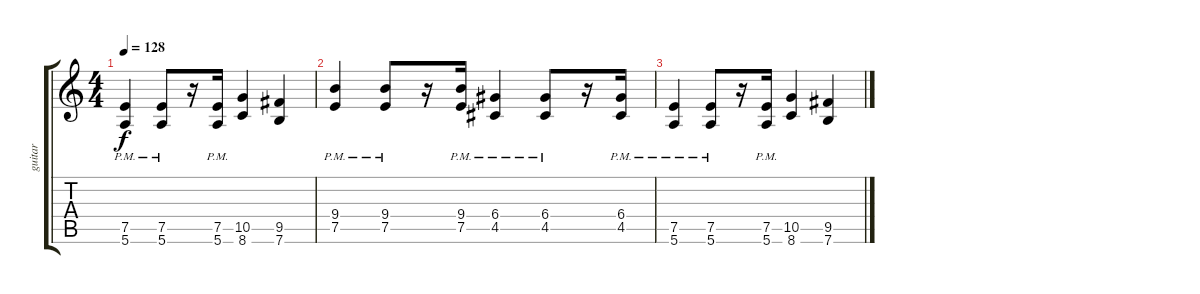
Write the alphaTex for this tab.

\track ("guitar" "guitar") {instrument overdrivenguitar}
\staff {score tabs}
\tuning (E4 B3 G3 D3 A2 E2) {hide}
\ts (4 4)
\tempo 128
\clef g2
\ks c
(7.5{pm} 5.6{pm}).4{dy f} (7.5{pm} 5.6{pm}).8 r.16 (7.5{pm} 5.6{pm}).16 (10.5 8.6).4 (9.5 7.6).4 |
(9.4{pm} 7.5{pm}).4 (9.4{pm} 7.5{pm}).8 r.16 (9.4{pm} 7.5{pm}).16 (6.4{pm} 4.5{pm}).4 (6.4{pm} 4.5{pm}).8 r.16 (6.4{pm} 4.5{pm}).16 |
(7.5{pm} 5.6{pm}).4 (7.5{pm} 5.6{pm}).8 r.16 (7.5{pm} 5.6{pm}).16 (10.5 8.6).4 (9.5 7.6).4
